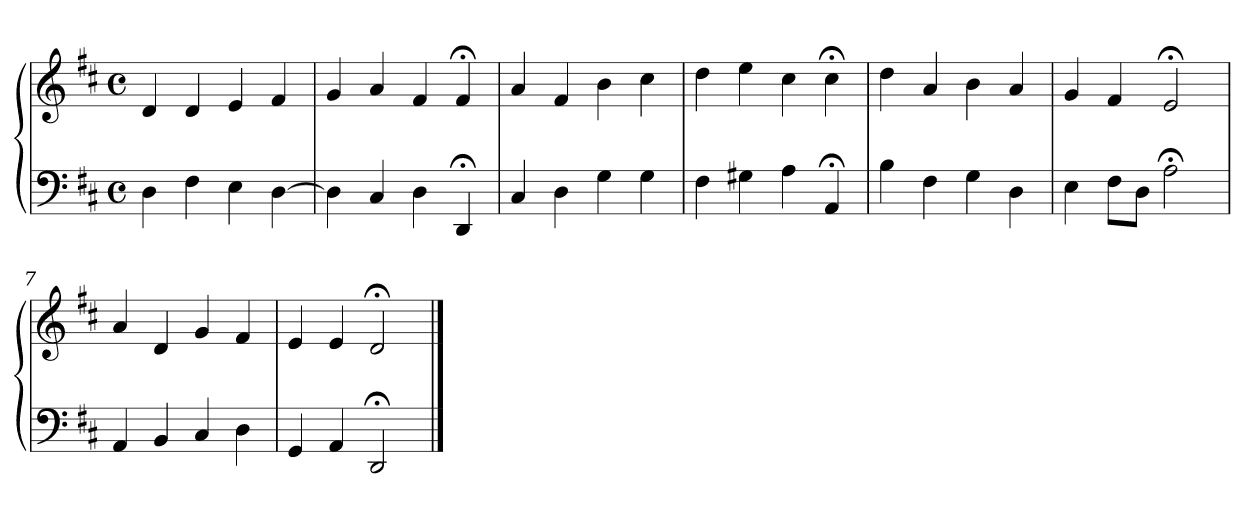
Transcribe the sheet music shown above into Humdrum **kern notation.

**kern	**kern
*part1	*part1
*staff2	*staff1
*clefF4	*clefG2
*k[f#c#]	*k[f#c#]
*M4/4	*M4/4
*met(c)	*met(c)
=1	=1
4D	4d
4F#	4d
4E	4e
[4D	4f#
=2	=2
4D]	4g
4C#	4a
4D	4f#
4DD;<	4f#;<
=3	=3
4C#	4a
4D	4f#
4G	4b
4G	4cc#
=4	=4
4F#	4dd
4G#X	4ee
4A	4cc#
4AA;<	4cc#;<
=5	=5
4B	4dd
4F#	4a
4G	4b
4D	4a
=6	=6
4E	4g
8F#L	4f#
8DJ	.
2A;<	2e;<
=7	=7
4AA	4a
4BB	4d
4C#	4g
4D	4f#
!!LO:LB:g=z
=8	=8
4GG	4e
4AA	4e
2DD;<	2d;<
==	==
*-	*-
